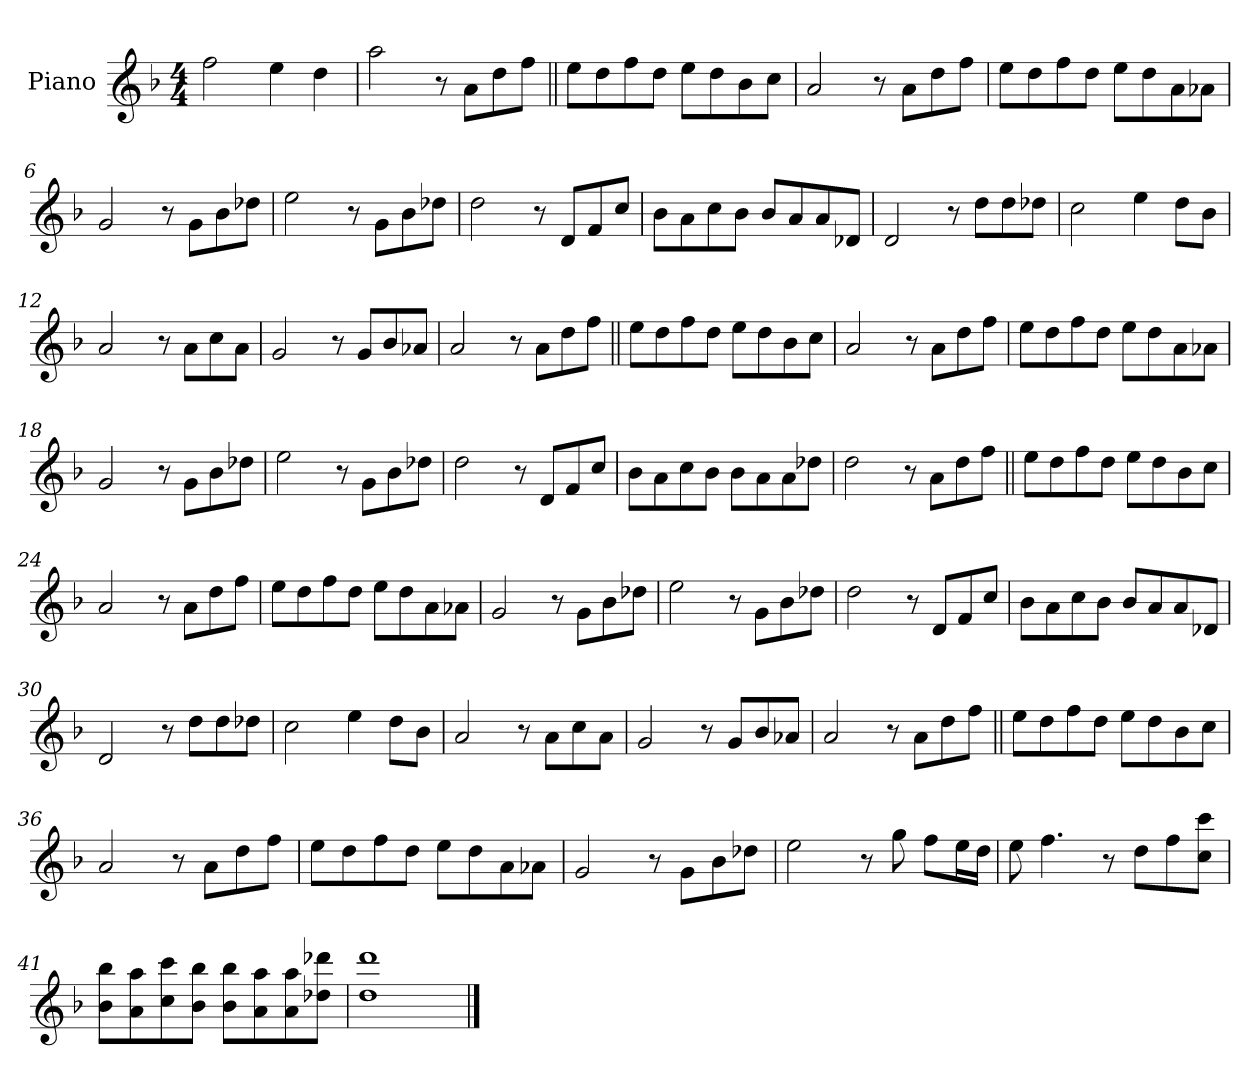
**kern
*part1
*staff1
*I"Piano
*I'Pno.
*clefG2
*k[b-]
*M4/4
*MM80
=1
2ff!
4ee!
4dd!
=2
2aa!
8r
8aL
8dd
8ffJ
=3||
8eeL
8dd
8ff
8ddJ
8eeL
8dd
8b-
8ccJ
=4
2a
8r
8aL
8dd
8ffJ
=5
8eeL
8dd
8ff
8ddJ
8eeL
8dd
8a
8a-XJ
=6
2g
8r
8gL
8b-
8dd-XJ
=7
2ee
8r
8gL
8b-
8dd-XJ
=8
2dd
8r
8dL
8f
8ccJ
=9
8b-L
8a
8cc
8b-J
8b-L
8a
8a
8d-XJ
=10
2d
8r
8ddL
8dd
8dd-XJ
=11
2cc
4ee
8ddL
8b-J
=12
2a
8r
8aL
8cc
8aJ
=13
2g
8r
8gL
8b-
8a-XJ
=14
2a
8r
8aL
8dd
8ffJ
=15||
8eeL
8dd
8ff
8ddJ
8eeL
8dd
8b-
8ccJ
=16
2a
8r
8aL
8dd
8ffJ
=17
8eeL
8dd
8ff
8ddJ
8eeL
8dd
8a
8a-XJ
=18
2g
8r
8gL
8b-
8dd-XJ
=19
2ee
8r
8gL
8b-
8dd-XJ
=20
2dd
8r
8dL
8f
8ccJ
=21
8b-L
8a
8cc
8b-J
8b-L
8a
8a
8dd-XJ
=22
2dd
8r
8aL
8dd
8ffJ
=23||
8eeL
8dd
8ff
8ddJ
8eeL
8dd
8b-
8ccJ
=24
2a
8r
8aL
8dd
8ffJ
=25
8eeL
8dd
8ff
8ddJ
8eeL
8dd
8a
8a-XJ
=26
2g
8r
8gL
8b-
8dd-XJ
=27
2ee
8r
8gL
8b-
8dd-XJ
=28
2dd
8r
8dL
8f
8ccJ
=29
8b-L
8a
8cc
8b-J
8b-L
8a
8a
8d-XJ
=30
2d
8r
8ddL
8dd
8dd-XJ
=31
2cc
4ee
8ddL
8b-J
=32
2a
8r
8aL
8cc
8aJ
=33
2g
8r
8gL
8b-
8a-XJ
=34
2a
8r
8aL
8dd
8ffJ
=35||
8eeL
8dd
8ff
8ddJ
8eeL
8dd
8b-
8ccJ
=36
2a
8r
8aL
8dd
8ffJ
=37
8eeL
8dd
8ff
8ddJ
8eeL
8dd
8a
8a-XJ
=38
2g
8r
8gL
8b-
8dd-XJ
=39
2ee
8r
8gg
8ffL
16eeL
16ddJJ
=40
8ee
4.ff
8r
8ddL
8ff
8cc! 8cccJ
=41
8b-! 8bb-L
8a! 8aa
8cc! 8ccc
8b-! 8bb-J
8b-! 8bb-L
8a! 8aa
8a! 8aa
8dd-X! 8ddd-XJ
=42
1dd! 1ddd
==
*-
